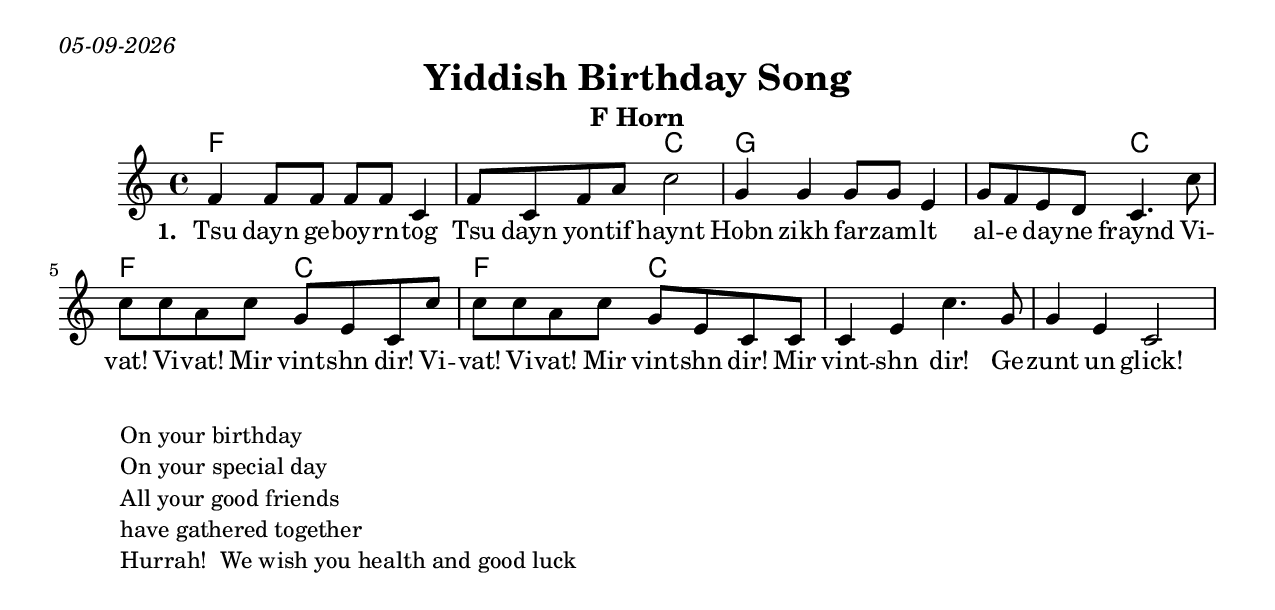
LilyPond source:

\version "2.18.0"
\include "english.ly"
\pointAndClickOff
\paper{
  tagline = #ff
  print-all-headers = ##t
  #(set-paper-size "letter")
}
date = #(strftime "%d-%m-%Y" (localtime (current-time)))

\markup{ \italic{ \date }  }

%\markup{ Got something to say? }

global = {
  \clef treble
  \key c \major
  \time 4/4
  \set Score.markFormatter = #format-mark-box-alphabet
}

%#################################### Melody ########################
%melody =  \transpose c d \relative c' {  %transpose for clarinet
melody = \relative c' {
  \global
   f4 f8 f f f c4
   f8 c f a c2
   g4 g g8 g e4|
   g8 f e d c4. c'8

   c8 c a c g e c c'
   c8 c a c g e c c
   c4 e c'4. g8
   g4 e c2
  }

%################################# Lyrics #####################
\addlyrics{ \set stanza = #"1. "
Tsu dayn ge -- boy -- rn -- tog
Tsu dayn yon -- tif haynt
Hobn zikh far -- zam -- lt al -- e day -- ne fraynd
Vi -- vat! Vi -- vat! Mir vint -- shn dir!
Vi -- vat! Vi -- vat! Mir vint -- shn dir!
Mir vint -- shn dir!
Ge -- zunt un glick!
}
%################################# Chords #######################
harmonies = \chordmode {
 f2*3 c2
 g2*3 c2
  f2 c2
  f2 c2 *5

}

\score {
  <<
    \new ChordNames {
      \set chordChanges = ##f
      \harmonies
    }
    \new Staff   \melody
  >>
  \header{
    title= "Yiddish Birthday Song"
    subtitle=""
    composer= ""
    instrument = "F Horn"
    arranger= ""
  }
  \layout{indent = 1.0\cm}
  \midi {
    \tempo 4 = 120

    % \midi { }
  }
}

% more verses:
\markup{}
\markup {
  \fill-line {
    \hspace #0.1 % distance from left margin
    \column {
      \line {
	\column {
	  ""
"On your birthday"
"On your special day"
"All your good friends"
"have gathered together"
"Hurrah!  We wish you health and good luck"
	}
      }
      \hspace #0.2 % vertical distance between verses
      \line {
	\column {
	 ""
	}
      }
    }
    \hspace #0.1  % horiz. distance between columns
    \column {
      \line {
	\column {
	  ""
	}
      }
      \hspace #0.2 % distance between verses
      \line {
	\column {
	 ""
	}
      }
    }
    \hspace #0.1 % distance to right margin
  }
}

%}
